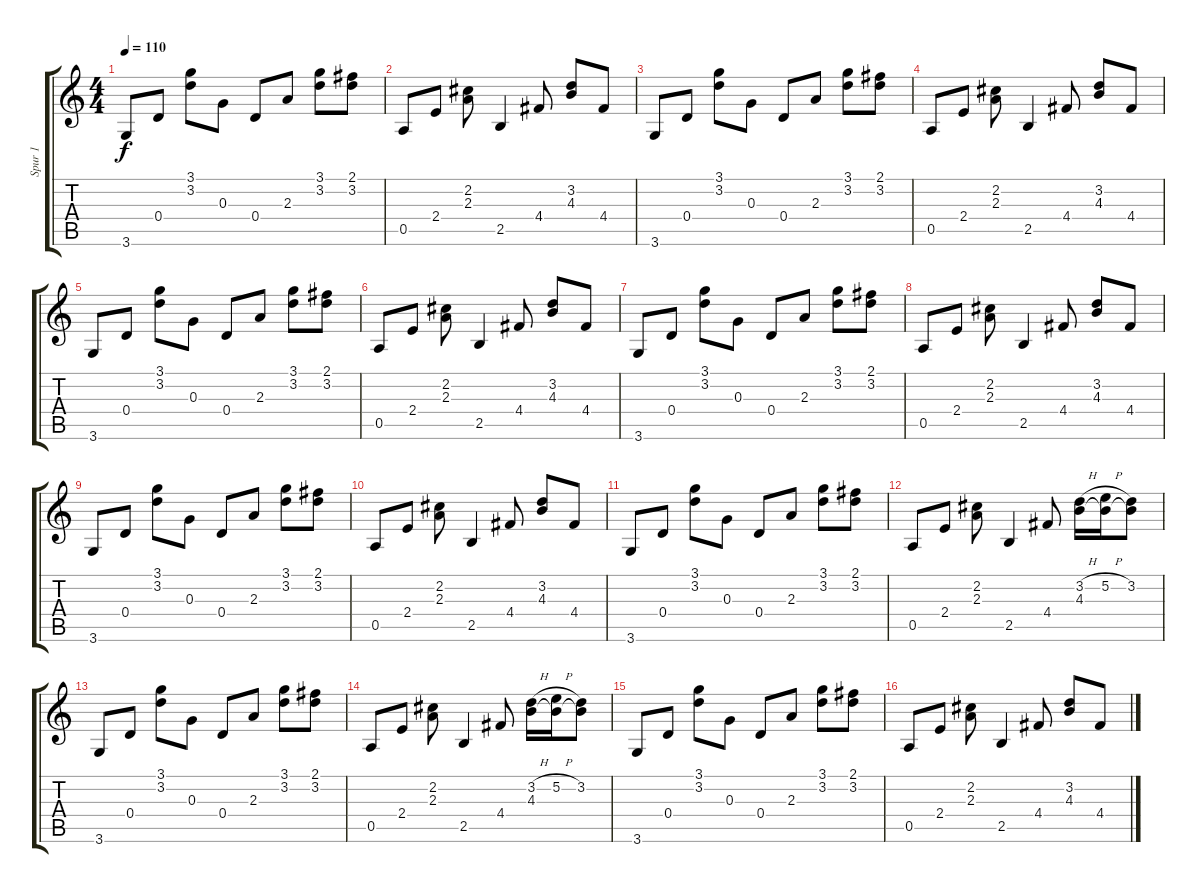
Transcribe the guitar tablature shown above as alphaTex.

\track ("Spur 1" "Spur 1") {instrument acousticguitarnylon}
\staff {score tabs}
\tuning (E4 B3 G3 D3 A2 E2) {hide}
\ts (4 4)
\tempo 110
\clef g2
\ks c
3.6.8{dy f} 0.4.8 (3.1 3.2).8 0.3.8 0.4.8 2.3.8 (3.1 3.2).8 (2.1 3.2).8 |
0.5.8 2.4.8 (2.2 2.3).8 2.5.4 4.4.8 (3.2 4.3).8 4.4.8 |
3.6.8 0.4.8 (3.1 3.2).8 0.3.8 0.4.8 2.3.8 (3.1 3.2).8 (2.1 3.2).8 |
0.5.8 2.4.8 (2.2 2.3).8 2.5.4 4.4.8 (3.2 4.3).8 4.4.8 |
3.6.8 0.4.8 (3.1 3.2).8 0.3.8 0.4.8 2.3.8 (3.1 3.2).8 (2.1 3.2).8 |
0.5.8 2.4.8 (2.2 2.3).8 2.5.4 4.4.8 (3.2 4.3).8 4.4.8 |
3.6.8 0.4.8 (3.1 3.2).8 0.3.8 0.4.8 2.3.8 (3.1 3.2).8 (2.1 3.2).8 |
0.5.8 2.4.8 (2.2 2.3).8 2.5.4 4.4.8 (3.2 4.3).8 4.4.8 |
3.6.8 0.4.8 (3.1 3.2).8 0.3.8 0.4.8 2.3.8 (3.1 3.2).8 (2.1 3.2).8 |
0.5.8 2.4.8 (2.2 2.3).8 2.5.4 4.4.8 (3.2 4.3).8 4.4.8 |
3.6.8 0.4.8 (3.1 3.2).8 0.3.8 0.4.8 2.3.8 (3.1 3.2).8 (2.1 3.2).8 |
0.5.8 2.4.8 (2.2 2.3).8 2.5.4 4.4.8 (3.2{h} 4.3).16 (5.2{h} 4.3{t}).16 (3.2 4.3{t}).8 |
3.6.8 0.4.8 (3.1 3.2).8 0.3.8 0.4.8 2.3.8 (3.1 3.2).8 (2.1 3.2).8 |
0.5.8 2.4.8 (2.2 2.3).8 2.5.4 4.4.8 (3.2{h} 4.3).16 (5.2{h} 4.3{t}).16 (3.2 4.3{t}).8 |
3.6.8 0.4.8 (3.1 3.2).8 0.3.8 0.4.8 2.3.8 (3.1 3.2).8 (2.1 3.2).8 |
0.5.8 2.4.8 (2.2 2.3).8 2.5.4 4.4.8 (3.2 4.3).8 4.4.8
